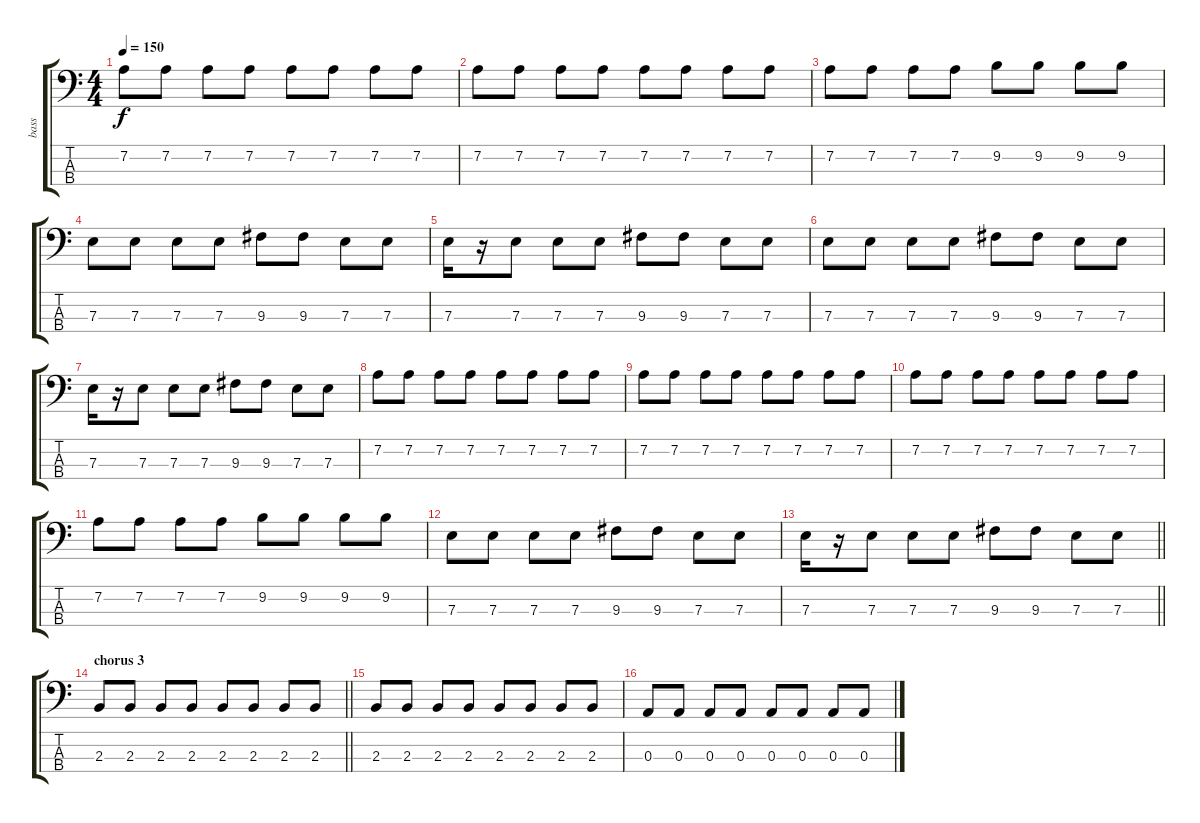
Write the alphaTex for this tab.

\track ("bass" "bass") {instrument electricbasspick}
\staff {score tabs}
\tuning (G2 D2 A1 E1) {hide}
\ts (4 4)
\tempo 150
\clef f4
\ks c
7.2.8{dy f} 7.2.8 7.2.8 7.2.8 7.2.8 7.2.8 7.2.8 7.2.8 |
7.2.8 7.2.8 7.2.8 7.2.8 7.2.8 7.2.8 7.2.8 7.2.8 |
7.2.8 7.2.8 7.2.8 7.2.8 9.2.8 9.2.8 9.2.8 9.2.8 |
7.3.8 7.3.8 7.3.8 7.3.8 9.3.8 9.3.8 7.3.8 7.3.8 |
7.3.16 r.16 7.3.8 7.3.8 7.3.8 9.3.8 9.3.8 7.3.8 7.3.8 |
7.3.8 7.3.8 7.3.8 7.3.8 9.3.8 9.3.8 7.3.8 7.3.8 |
7.3.16 r.16 7.3.8 7.3.8 7.3.8 9.3.8 9.3.8 7.3.8 7.3.8 |
7.2.8 7.2.8 7.2.8 7.2.8 7.2.8 7.2.8 7.2.8 7.2.8 |
7.2.8 7.2.8 7.2.8 7.2.8 7.2.8 7.2.8 7.2.8 7.2.8 |
7.2.8 7.2.8 7.2.8 7.2.8 7.2.8 7.2.8 7.2.8 7.2.8 |
7.2.8 7.2.8 7.2.8 7.2.8 9.2.8 9.2.8 9.2.8 9.2.8 |
7.3.8 7.3.8 7.3.8 7.3.8 9.3.8 9.3.8 7.3.8 7.3.8 |
\barLineRight lightlight
7.3.16 r.16 7.3.8 7.3.8 7.3.8 9.3.8 9.3.8 7.3.8 7.3.8 |
\section ("" "chorus 3")
\barLineRight lightlight
2.3.8{volume 12 instrument distortionguitar} 2.3.8 2.3.8 2.3.8 2.3.8 2.3.8 2.3.8 2.3.8 |
2.3.8 2.3.8 2.3.8 2.3.8 2.3.8 2.3.8 2.3.8 2.3.8 |
0.3.8 0.3.8 0.3.8 0.3.8 0.3.8 0.3.8 0.3.8 0.3.8
